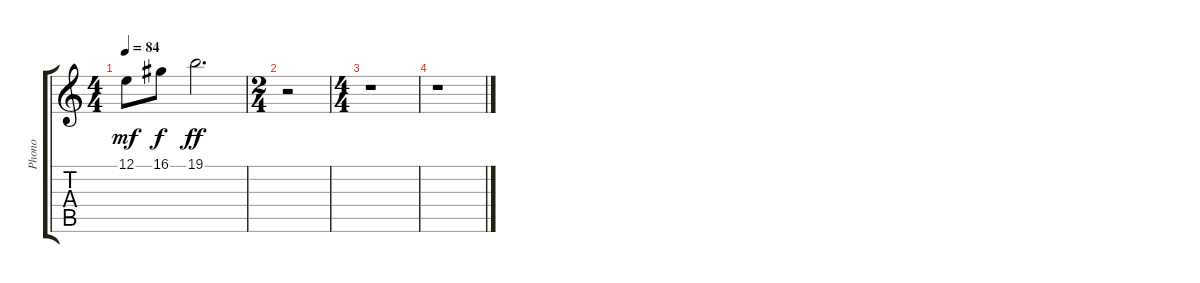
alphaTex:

\track ("Phono" "Phono") {instrument acousticgrandpiano}
\staff {score tabs}
\tuning (E4 B3 G3 D3 A2 E2) {hide}
\ts (4 4)
\tempo 84
\clef g2
\ks c
12.1.8{dy mf} 16.1.8{dy f} 19.1.2{d dy ff} |
\ts (2 4)
r.2 |
\ts (4 4)
r.1 |
r.1
